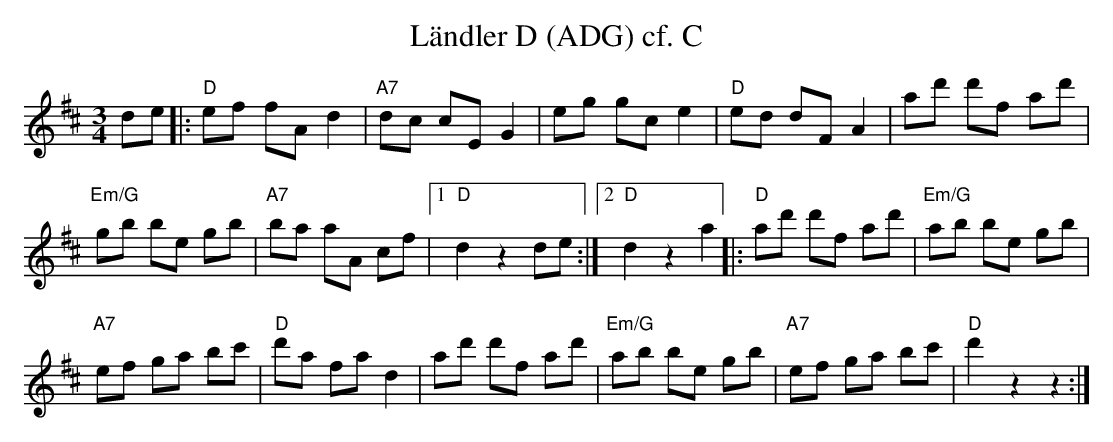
X:1
T:L\"andler D (ADG) cf. C
M:3/4
L:1/8
K:Dmaj%%MIDI gchordon
de |: "D"ef fAd2 | "A7"dc cEG2 | eg gce2 | "D"ed dFA2 | ad' d'f ad' |
"Em/G"gb be gb | "A7"ba aA cf |1 "D"d2z2de :|2 "D"d2z2a2 |: "D"ad' d'f ad' | "Em/G"ab be gb |
"A7"ef ga bc' | "D"d'a fad2 | ad' d'f ad' | "Em/G"ab be gb | "A7"ef ga bc' | "D"d'2z2z2 :|
